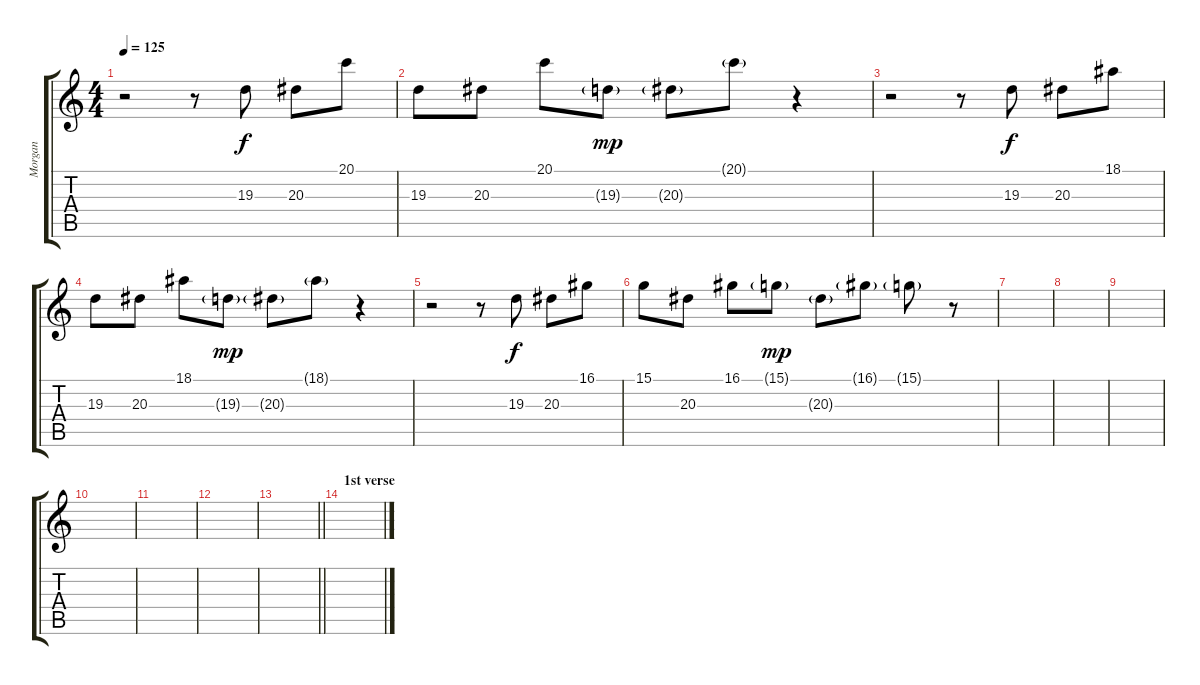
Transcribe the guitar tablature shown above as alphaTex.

\track ("Morgan" "Morgan") {instrument electricgrandpiano}
\staff {score tabs}
\tuning (E4 B3 G3 D3 A2 E2) {hide}
\ts (4 4)
\tempo 125
\clef g2
\ks c
r.2{dy mp} r.8 19.3.8{dy f} 20.3.8 20.1.8 |
19.3.8 20.3.8 20.1.8 19.3{g}.8{dy mp} 20.3{g}.8 20.1{g}.8 r.4 |
r.2 r.8 19.3.8{dy f} 20.3.8 18.1.8 |
19.3.8 20.3.8 18.1.8 19.3{g}.8{dy mp} 20.3{g}.8 18.1{g}.8 r.4 |
r.2 r.8 19.3.8{dy f} 20.3.8 16.1.8 |
15.1.8 20.3.8 16.1.8 15.1{g}.8{dy mp} 20.3{g}.8 16.1{g}.8 15.1{g}.8 r.8 |
|
|
|
|
|
|
\barLineRight lightlight
|
\section ("" "1st verse")
